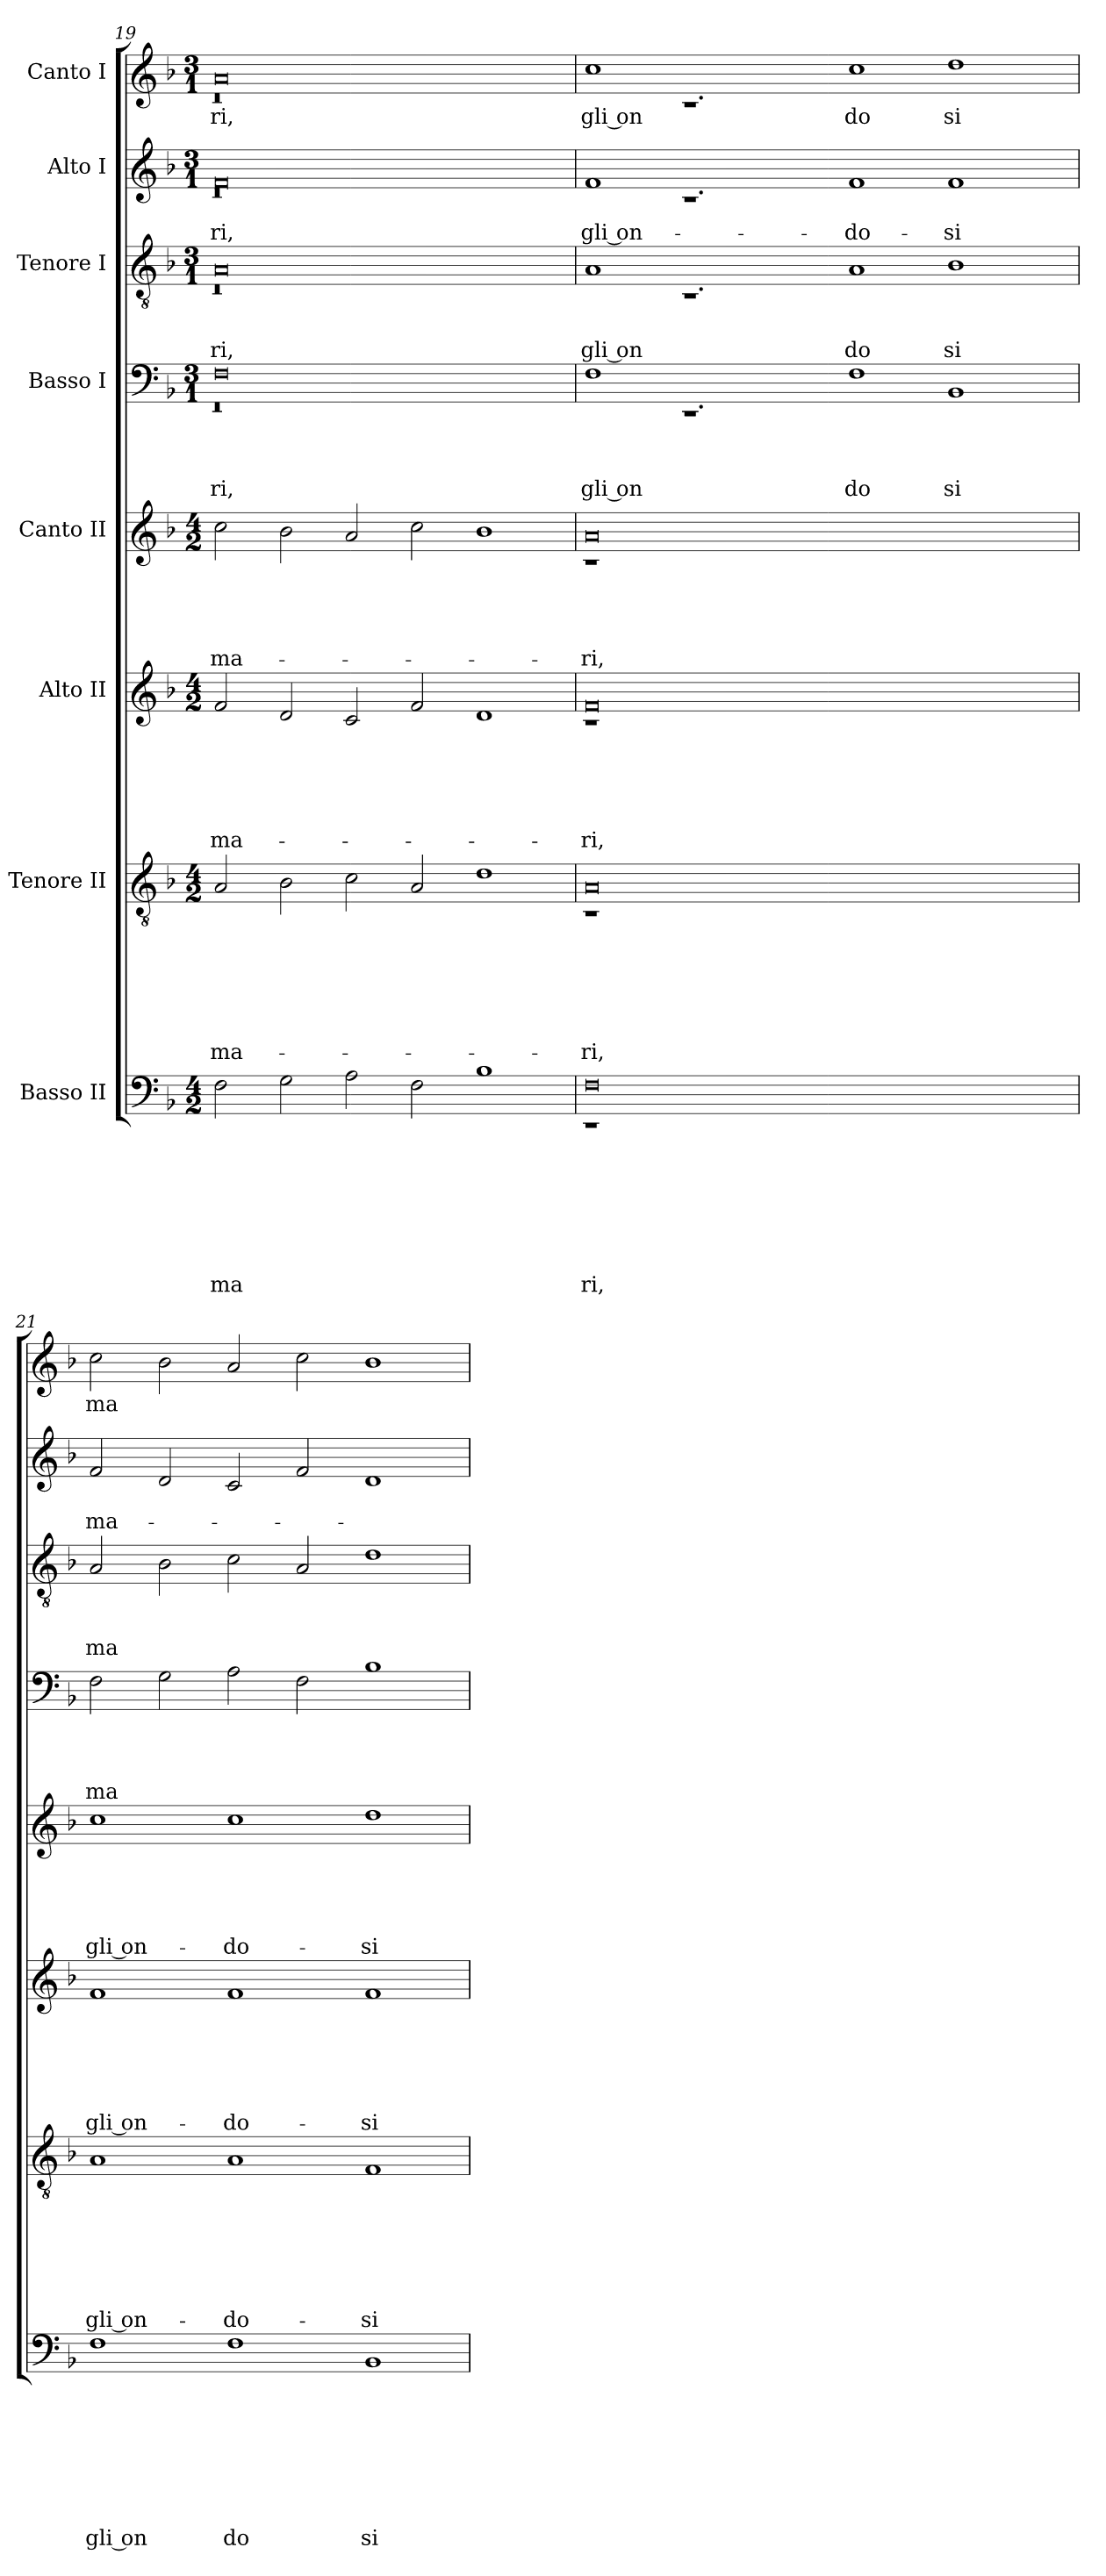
**kern	**text	**text	**text	**text	**text	**text	**text	**text	**kern	**text	**text	**text	**text	**text	**text	**text	**kern	**text	**text	**text	**text	**text	**text	**kern	**text	**text	**text	**text	**text	**kern	**text	**text	**text	**text	**kern	**text	**text	**text	**kern	**text	**text	**kern	**text
*part8	*part8	*part8	*part8	*part8	*part8	*part8	*part8	*part8	*part7	*part7	*part7	*part7	*part7	*part7	*part7	*part7	*part6	*part6	*part6	*part6	*part6	*part6	*part6	*part5	*part5	*part5	*part5	*part5	*part5	*part4	*part4	*part4	*part4	*part4	*part3	*part3	*part3	*part3	*part2	*part2	*part2	*part1	*part1
*staff8	*staff8	*staff8	*staff8	*staff8	*staff8	*staff8	*staff8	*staff8	*staff7	*staff7	*staff7	*staff7	*staff7	*staff7	*staff7	*staff7	*staff6	*staff6	*staff6	*staff6	*staff6	*staff6	*staff6	*staff5	*staff5	*staff5	*staff5	*staff5	*staff5	*staff4	*staff4	*staff4	*staff4	*staff4	*staff3	*staff3	*staff3	*staff3	*staff2	*staff2	*staff2	*staff1	*staff1
*I"Basso II	*	*	*	*	*	*	*	*	*I"Tenore II	*	*	*	*	*	*	*	*I"Alto II	*	*	*	*	*	*	*I"Canto II	*	*	*	*	*	*I"Basso I	*	*	*	*	*I"Tenore I	*	*	*	*I"Alto I	*	*	*I"Canto I	*
*clefF4	*	*	*	*	*	*	*	*	*clefGv2	*	*	*	*	*	*	*	*clefG2	*	*	*	*	*	*	*clefG2	*	*	*	*	*	*clefF4	*	*	*	*	*clefGv2	*	*	*	*clefG2	*	*	*clefG2	*
*k[b-]	*	*	*	*	*	*	*	*	*k[b-]	*	*	*	*	*	*	*	*k[b-]	*	*	*	*	*	*	*k[b-]	*	*	*	*	*	*k[b-]	*	*	*	*	*k[b-]	*	*	*	*k[b-]	*	*	*k[b-]	*
*F:	*	*	*	*	*	*	*	*	*F:	*	*	*	*	*	*	*	*F:	*	*	*	*	*	*	*F:	*	*	*	*	*	*F:	*	*	*	*	*F:	*	*	*	*F:	*	*	*F:	*
*M4/2	*	*	*	*	*	*	*	*	*M4/2	*	*	*	*	*	*	*	*M4/2	*	*	*	*	*	*	*M4/2	*	*	*	*	*	*M3/1	*	*	*	*	*M3/1	*	*	*	*M3/1	*	*	*M3/1	*
=19	=19	=19	=19	=19	=19	=19	=19	=19	=19	=19	=19	=19	=19	=19	=19	=19	=19	=19	=19	=19	=19	=19	=19	=19	=19	=19	=19	=19	=19	=19	=19	=19	=19	=19	=19	=19	=19	=19	=19	=19	=19	=19	=19
!	!	!	!	!	!	!	!	!LO:LY:b	!	!	!	!	!	!	!	!LO:LY:b	!	!	!	!	!	!	!LO:LY:b	!	!	!	!	!	!LO:LY:b	!	!	!	!	!LO:LY:b	!	!	!	!LO:LY:b	!	!	!LO:LY:b	!	!LO:LY:b
*	*	*	*	*	*	*	*	*	*	*	*	*	*	*	*	*	*	*	*	*	*	*	*	*	*	*	*	*	*	*^	*	*	*	*	*^	*	*	*	*^	*	*	*^	*
2F\	.	.	.	.	.	.	.	ma	2A/	.	.	.	.	.	.	ma-	2f/	.	.	.	.	.	ma-	2cc\	.	.	.	.	ma-	0F	0.rEE	.	.	.	ri,	0A	0.rC	.	.	ri,	0f	0.rc	.	-ri,	0a	0.rc	ri,
2G\	.	.	.	.	.	.	.	.	2B-\	.	.	.	.	.	.	.	2d/	.	.	.	.	.	.	2b-\	.	.	.	.	.	.	.	.	.	.	.	.	.	.	.	.	.	.	.	.	.	.	.
2A\	.	.	.	.	.	.	.	.	2c\	.	.	.	.	.	.	.	2c/	.	.	.	.	.	.	2a/	.	.	.	.	.	.	.	.	.	.	.	.	.	.	.	.	.	.	.	.	.	.	.
2F\	.	.	.	.	.	.	.	.	2A/	.	.	.	.	.	.	.	2f/	.	.	.	.	.	.	2cc\	.	.	.	.	.	.	.	.	.	.	.	.	.	.	.	.	.	.	.	.	.	.	.
1B-	.	.	.	.	.	.	.	.	1d	.	.	.	.	.	.	.	1d	.	.	.	.	.	.	1b-	.	.	.	.	.	1ryy	.	.	.	.	.	1ryy	.	.	.	.	1ryy	.	.	.	1ryy	.	.
*	*	*	*	*	*	*	*	*	*	*	*	*	*	*	*	*	*	*	*	*	*	*	*	*	*	*	*	*	*	*v	*v	*	*	*	*	*	*	*	*	*	*v	*v	*	*	*v	*v	*
*	*	*	*	*	*	*	*	*	*	*	*	*	*	*	*	*	*	*	*	*	*	*	*	*	*	*	*	*	*	*	*	*	*	*	*v	*v	*	*	*	*	*	*	*	*
=20	=20	=20	=20	=20	=20	=20	=20	=20	=20	=20	=20	=20	=20	=20	=20	=20	=20	=20	=20	=20	=20	=20	=20	=20	=20	=20	=20	=20	=20	=20	=20	=20	=20	=20	=20	=20	=20	=20	=20	=20	=20	=20	=20
*^	*	*	*	*	*	*	*	*	*^	*	*	*	*	*	*	*	*^	*	*	*	*	*	*	*^	*	*	*	*	*	*	*	*	*	*	*	*	*	*	*	*	*	*	*
!	!LO:N:vis=1	!	!	!	!	!	!	!	!LO:LY:b	!	!LO:N:vis=1	!	!	!	!	!	!	!LO:LY:b	!	!LO:N:vis=1	!	!	!	!	!	!LO:LY:b	!	!LO:N:vis=1	!	!	!	!	!LO:LY:b	!	!	!	!	!LO:LY:b:rj	!	!	!	!LO:LY:b:rj	!	!	!LO:LY:b:rj	!	!LO:LY:b:rj
0F	0rEE	.	.	.	.	.	.	.	ri,	0A	0rC	.	.	.	.	.	.	-ri,	0f	0rc	.	.	.	.	.	-ri,	0a	0rc	.	.	.	.	-ri,	1F	.	.	.	gli on	1A	.	.	gli on	1f	.	gli on-	1cc	gli on
.	.	.	.	.	.	.	.	.	.	.	.	.	.	.	.	.	.	.	.	.	.	.	.	.	.	.	.	.	.	.	.	.	.	1.rEE	.	.	.	.	1.rC	.	.	.	1.rc	.	.	1.rc	.
0ryy	0ryy	.	.	.	.	.	.	.	.	0ryy	0ryy	.	.	.	.	.	.	.	0ryy	0ryy	.	.	.	.	.	.	0ryy	0ryy	.	.	.	.	.	.	.	.	.	.	.	.	.	.	.	.	.	.	.
!	!	!	!	!	!	!	!	!	!	!	!	!	!	!	!	!	!	!	!	!	!	!	!	!	!	!	!	!	!	!	!	!	!	!	!	!	!	!LO:LY:b	!	!	!	!LO:LY:b	!	!	!LO:LY:b	!	!LO:LY:b
.	.	.	.	.	.	.	.	.	.	.	.	.	.	.	.	.	.	.	.	.	.	.	.	.	.	.	.	.	.	.	.	.	.	1F	.	.	.	do	1A	.	.	do	1f	.	-do-	1cc	do
!	!	!	!	!	!	!	!	!	!	!	!	!	!	!	!	!	!	!	!	!	!	!	!	!	!	!	!	!	!	!	!	!	!	!	!	!	!	!LO:LY:b	!	!	!	!LO:LY:b	!	!	!LO:LY:b	!	!LO:LY:b
.	.	.	.	.	.	.	.	.	.	.	.	.	.	.	.	.	.	.	.	.	.	.	.	.	.	.	.	.	.	.	.	.	.	1BB-	.	.	.	si	1B-	.	.	si	1f	.	-si	1dd	si
2ryy	2ryy	.	.	.	.	.	.	.	.	2ryy	2ryy	.	.	.	.	.	.	.	2ryy	2ryy	.	.	.	.	.	.	2ryy	2ryy	.	.	.	.	.	.	.	.	.	.	.	.	.	.	.	.	.	.	.
=21	=21	=21	=21	=21	=21	=21	=21	=21	=21	=21	=21	=21	=21	=21	=21	=21	=21	=21	=21	=21	=21	=21	=21	=21	=21	=21	=21	=21	=21	=21	=21	=21	=21	=21	=21	=21	=21	=21	=21	=21	=21	=21	=21	=21	=21	=21	=21
!	!	!	!	!	!	!	!	!	!LO:LY:b:rj	!	!	!	!	!	!	!	!	!LO:LY:b:rj	!	!	!	!	!	!	!	!LO:LY:b:rj	!	!	!	!	!	!	!LO:LY:b:rj	!	!	!	!	!LO:LY:b	!	!	!	!LO:LY:b	!	!	!LO:LY:b	!	!LO:LY:b
*v	*v	*	*	*	*	*	*	*	*	*	*	*	*	*	*	*	*	*	*v	*v	*	*	*	*	*	*	*v	*v	*	*	*	*	*	*	*	*	*	*	*	*	*	*	*	*	*	*	*
*	*	*	*	*	*	*	*	*	*v	*v	*	*	*	*	*	*	*	*	*	*	*	*	*	*	*	*	*	*	*	*	*	*	*	*	*	*	*	*	*	*	*	*	*	*
1F	.	.	.	.	.	.	.	gli on	1A	.	.	.	.	.	.	gli on-	1f	.	.	.	.	.	gli on-	1cc	.	.	.	.	gli on-	2F\	.	.	.	ma	2A/	.	.	ma	2f/	.	ma-	2cc\	ma
.	.	.	.	.	.	.	.	.	.	.	.	.	.	.	.	.	.	.	.	.	.	.	.	.	.	.	.	.	.	2G\	.	.	.	.	2B-\	.	.	.	2d/	.	.	2b-\	.
!	!	!	!	!	!	!	!	!LO:LY:b	!	!	!	!	!	!	!	!LO:LY:b	!	!	!	!	!	!	!LO:LY:b	!	!	!	!	!	!LO:LY:b	!	!	!	!	!	!	!	!	!	!	!	!	!	!
1F	.	.	.	.	.	.	.	do	1A	.	.	.	.	.	.	-do-	1f	.	.	.	.	.	-do-	1cc	.	.	.	.	-do-	2A\	.	.	.	.	2c\	.	.	.	2c/	.	.	2a/	.
.	.	.	.	.	.	.	.	.	.	.	.	.	.	.	.	.	.	.	.	.	.	.	.	.	.	.	.	.	.	2F\	.	.	.	.	2A/	.	.	.	2f/	.	.	2cc\	.
!	!	!	!	!	!	!	!	!LO:LY:b	!	!	!	!	!	!	!	!LO:LY:b	!	!	!	!	!	!	!LO:LY:b	!	!	!	!	!	!LO:LY:b	!	!	!	!	!	!	!	!	!	!	!	!	!	!
1BB-	.	.	.	.	.	.	.	si	1F	.	.	.	.	.	.	-si	1f	.	.	.	.	.	-si	1dd	.	.	.	.	-si	1B-	.	.	.	.	1d	.	.	.	1d	.	.	1b-	.
=	=	=	=	=	=	=	=	=	=	=	=	=	=	=	=	=	=	=	=	=	=	=	=	=	=	=	=	=	=	=	=	=	=	=	=	=	=	=	=	=	=	=	=
*-	*-	*-	*-	*-	*-	*-	*-	*-	*-	*-	*-	*-	*-	*-	*-	*-	*-	*-	*-	*-	*-	*-	*-	*-	*-	*-	*-	*-	*-	*-	*-	*-	*-	*-	*-	*-	*-	*-	*-	*-	*-	*-	*-
